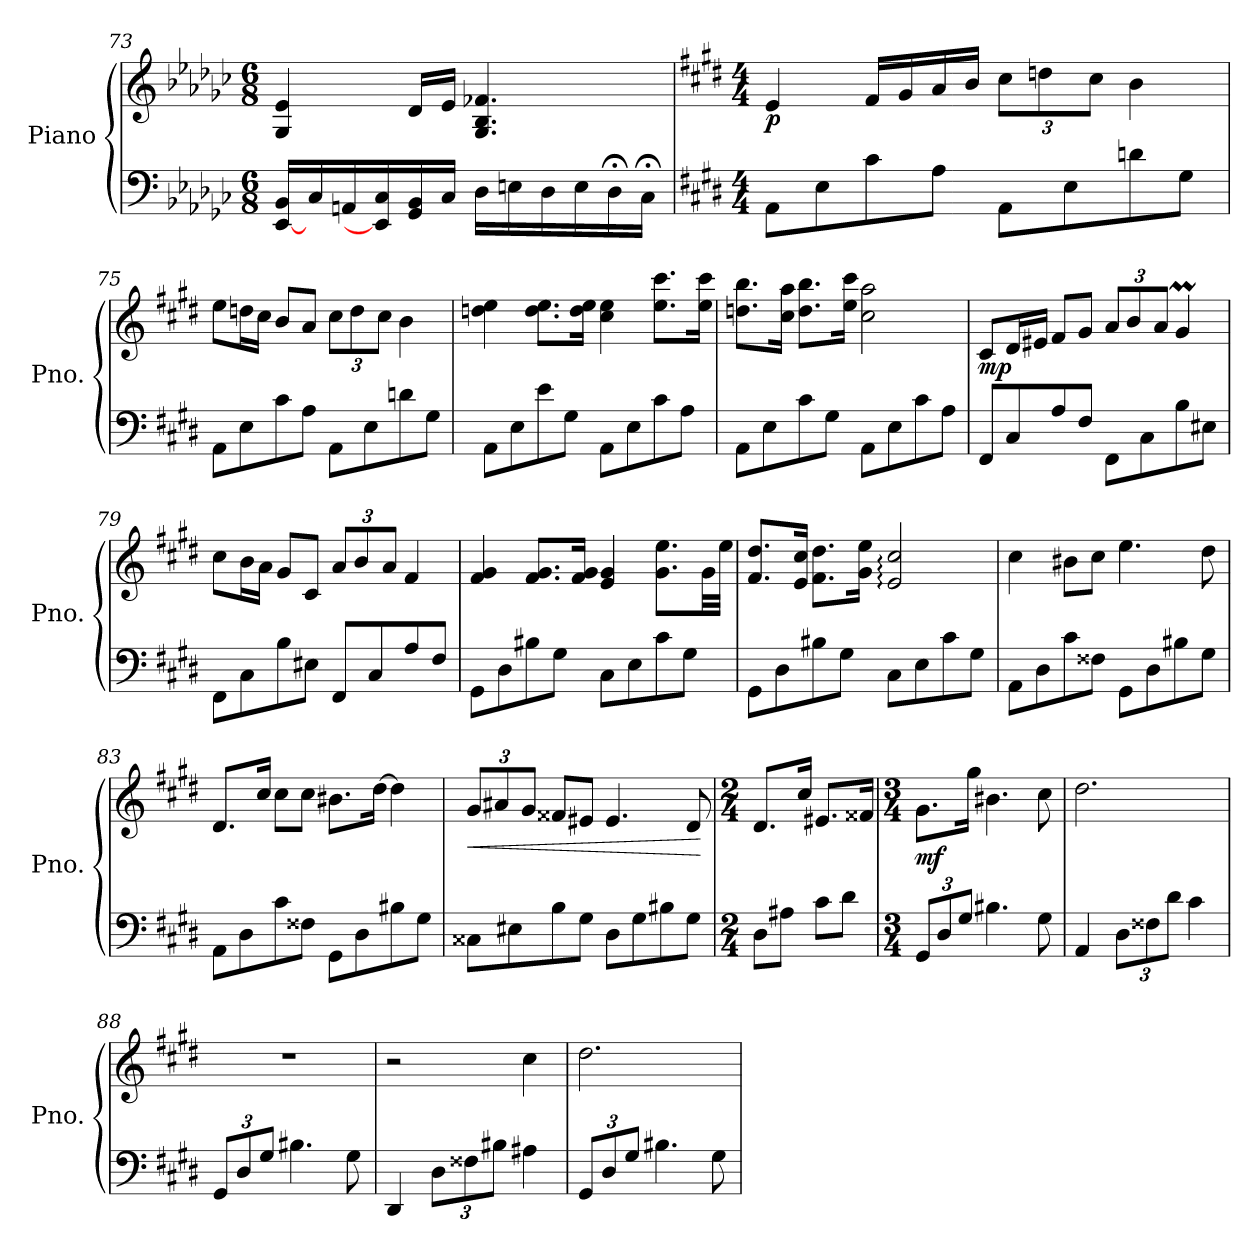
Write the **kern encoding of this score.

**kern	**kern	**dynam
*part1	*part1	*part1
*staff2	*staff1	*staff1/2
*I"Piano	*	*
*I'Pno.	*	*
!!LO:LB:g=z
*clefF4	*clefG2	*
*k[b-e-a-d-g-c-]	*k[b-e-a-d-g-c-]	*
*M6/8	*M6/8	*
*MM48	*MM48	*
=73	=73	=73
[16EE-/ 16BB-/LL	4G-/ 4e-/	.
16C-/	.	.
16AAn/	.	.
16EE-/] 16C-/	.	.
*	*MM44	*
16GG-/ 16BB-/	16d-/LL	.
16C-/JJ	16e-/JJ	.
16D-\LL	4.G-/ 4.B-/ 4.f-X/	.
16En\	.	.
16D-\	.	.
16E\	.	.
16D-;<\	.	.
16C-;<\JJ	.	.
=74	=74	=74
*k[f#c#g#d#]	*k[f#c#g#d#]	*
*M4/4	*M4/4	*
*	*MM76	*
!	!	!LO:DY:b
8AA\L	4e/	p
8E\	.	.
8c#\	16f#/LL	.
.	16g#/	.
8A\J	16a/	.
.	16b/JJ	.
*	*Xbrackettup	*
8AA\L	12cc#\L	.
.	12ddn\	.
8E\	.	.
.	12cc#\J	.
8dn\	4b\	.
8G#\J	.	.
=75	=75	=75
8AA\L	8ee\L	.
8E\	16ddn\L	.
.	16cc#\JJ	.
8c#\	8b/L	.
8A\J	8a/J	.
8AA\L	12cc#\L	.
.	12dd\	.
8E\	.	.
.	12cc#\J	.
8dn\	4b\	.
8G#\J	.	.
!!LO:LB:g=z
=76	=76	=76
8AA\L	4ddn\ 4ee\	.
8E\	.	.
8e\	8.dd\ 8.ee\L	.
8G#\J	.	.
.	16dd\ 16ee\Jk	.
8AA\L	4cc#\ 4ee\	.
8E\	.	.
8c#\	8.ee\ 8.ccc#\L	.
8A\J	.	.
.	16ee\ 16ccc#\Jk	.
=77	=77	=77
8AA\L	8.ddn\ 8.bb\L	.
8E\	.	.
.	16cc#\ 16aa\Jk	.
8c#\	8.dd\ 8.bb\L	.
8G#\J	.	.
.	16ee\ 16ccc#\Jk	.
8AA\L	2cc#\ 2aa\	.
8E\	.	.
8c#\	.	.
8A\J	.	.
=78	=78	=78
*	*MM80	*
!	!	!LO:DY:b
8FF#/L	8c#/L	mp
8C#/	16d#/L	.
.	16e#X/JJ	.
8A/	8f#/L	.
8F#/J	8g#/J	.
8FF#\L	12a/L	.
.	12b/	.
8C#\	.	.
.	12a/J	.
8B\	4g#m/	.
8E#X\J	.	.
=79	=79	=79
8FF#\L	8cc#\L	.
8C#\	16b\L	.
.	16a\JJ	.
8B\	8g#/L	.
8E#X\J	8c#/J	.
8FF#/L	12a/L	.
.	12b/	.
8C#/	.	.
.	12a/J	.
8A/	4f#/	.
8F#/J	.	.
!!LO:LB:g=z
=80	=80	=80
8GG#\L	4f#/ 4g#/	.
8D#\	.	.
8B#X\	8.f#/ 8.g#/L	.
8G#\J	.	.
.	16f#/ 16g#/Jk	.
8C#\L	4e/ 4g#/	.
8E\	.	.
8c#\	8.g#\ 8.ee\L	.
8G#\J	.	.
.	32g#\LL	.
.	32ee\JJJ	.
=81	=81	=81
8GG#\L	8.f#/ 8.dd#/L	.
8D#\	.	.
.	16e/ 16cc#/Jk	.
8B#X\	8.f#\ 8.dd#\L	.
8G#\J	.	.
.	16g#\ 16ee\Jk	.
8C#\L	2e/: 2cc#/:	.
8E\	.	.
8c#\	.	.
8G#\J	.	.
=82	=82	=82
*	*MM84	*
8AA\L	4cc#\	.
8D#\	.	.
8c#\	8b#X\L	.
8F##X\J	8cc#\J	.
8GG#\L	4.ee\	.
8D#\	.	.
8B#X\	.	.
8G#\J	8dd#\	.
=83	=83	=83
8AA\L	8.d#/L	.
8D#\	.	.
.	16cc#/Jk	.
8c#\	8cc#\L	.
8F##X\J	8cc#\J	.
8GG#\L	8.b#X\L	.
8D#\	.	.
.	[16dd#\Jk	.
8B#X\	4dd#\]	.
8G#\J	.	.
!!LO:LB:g=z
=84	=84	=84
!	!	!LO:HP:b
8C##X\L	12g#/L	<
.	12a#X/	.
8E#X\	.	.
.	12g#/J	.
8B\	8f##X/L	.
8G#\J	8e#X/J	.
8D#\L	4.e#/	.
8G#\	.	.
8B#X\	.	.
8G#\J	8d#/	.
.	.	[
=85	=85	=85
*M2/4	*M2/4	*
8D#\L	8.d#/L	.
8A#X\J	.	.
.	16cc#/Jk	.
8c#\L	8.e#X/L	.
8d#\J	.	.
.	16f##X/Jk	.
=86	=86	=86
*M3/4	*M3/4	*
*Xbrackettup	*	*
!	!	!LO:DY:b
12GG#/L	8.g#\L	mf
12D#/	.	.
12G#/J	.	.
.	16gg#\Jk	.
*	*MM108	*
4.B#X\	4.b#X\	.
8G#\	8cc#\	.
=87	=87	=87
*	*MM164	*
4AA/	2.dd#\	.
12D#\L	.	.
12F##X\	.	.
12d#\J	.	.
4c#\	.	.
!!LO:PB:g=z
=88	=88	=88
12GG#/L	2.r	.
12D#/	.	.
12G#/J	.	.
4.B#X\	.	.
8G#\	.	.
=89	=89	=89
4DD#/	2r	.
12D#\L	.	.
12F##X\	.	.
12B#X\J	.	.
4A#X\	4cc#\	.
=90	=90	=90
12GG#/L	2.dd#\	.
12D#/	.	.
12G#/J	.	.
4.B#X\	.	.
8G#\	.	.
=	=	=
*-	*-	*-
